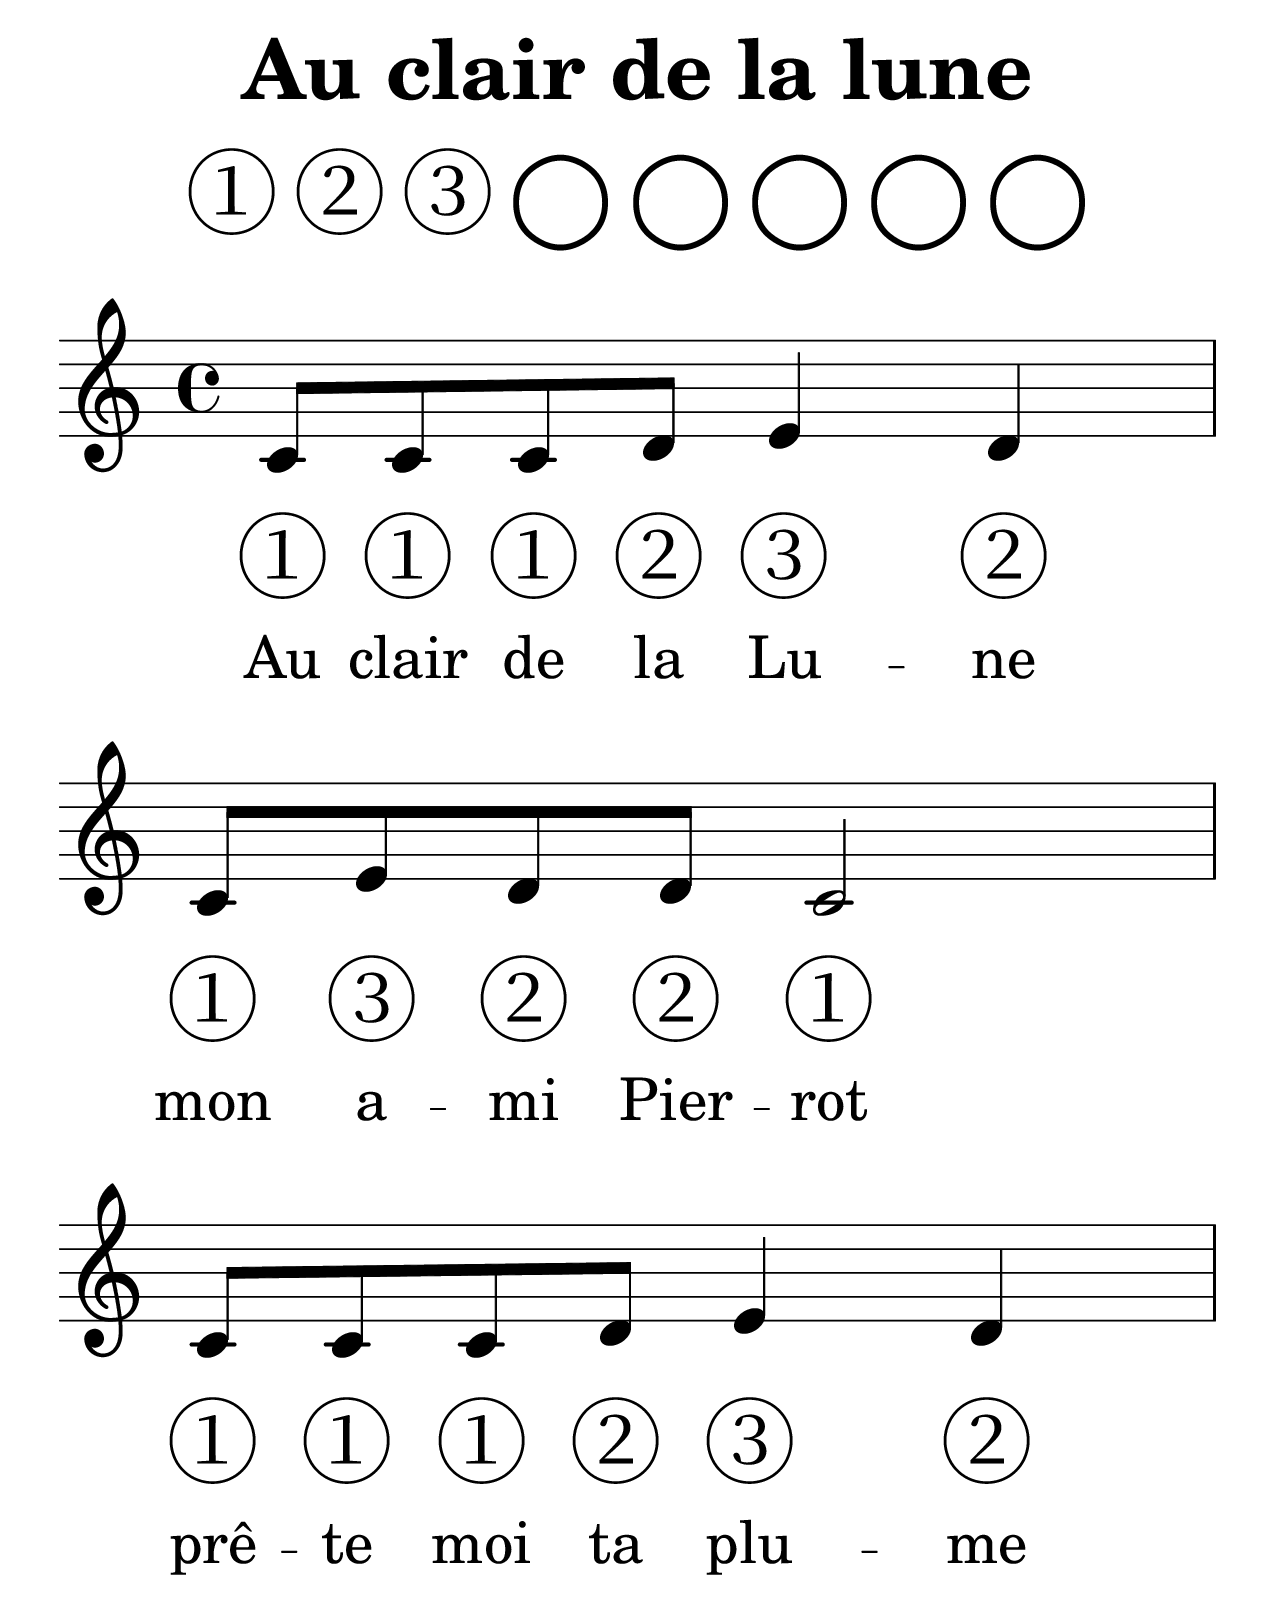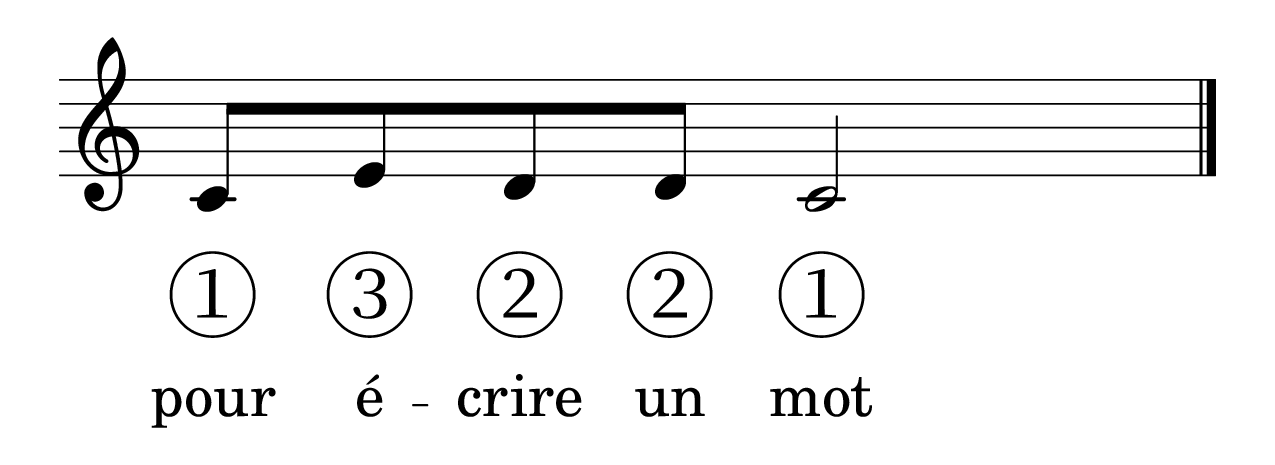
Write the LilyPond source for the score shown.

\version "2.18.2"
\include "common.ly"
\version "2.18.2"

% for reference
% ① ② ③ ④ ⑤ ⑥ ⑦ ⑧ ◯

% empty circles with bar number to colorize
oc = "①"
od = "②"
oe = "③"
of = "④"
og = "⑤"
oap = "⑥"
obp = "⑦"
ocp = "⑧"
oo = "◯"


\header {
 title = "Au clair de la lune"
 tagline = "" 
}

\markup {
  \column {
  \vspace #0.5
  \fill-line { \column { \line { 
    \fontsize #5 { \oc \od \oe \oo \oo \oo \oo \oo}}}}
  \vspace #0.5
  }
}

<<

 \relative c' {
   \clef treble
   \time 4/4
   \key c \major

   \repeat "unfold" 2 {
       c8 c c d e4 d c8 e d d c2
   }
  
   \bar "|."
 }

 \addlyrics {
    % set size to same as in header
    \set fontSize = #4
    \repeat "unfold" 2 {
    	\oc \oc \oc \od \oe \od \oc \oe \od \od \oc
    }
 }

 \addlyrics {
    Au clair de la Lu -- ne
    mon a -- mi Pier -- rot
    prê -- te moi ta plu -- me
    pour é -- crire un mot
 }

>>

